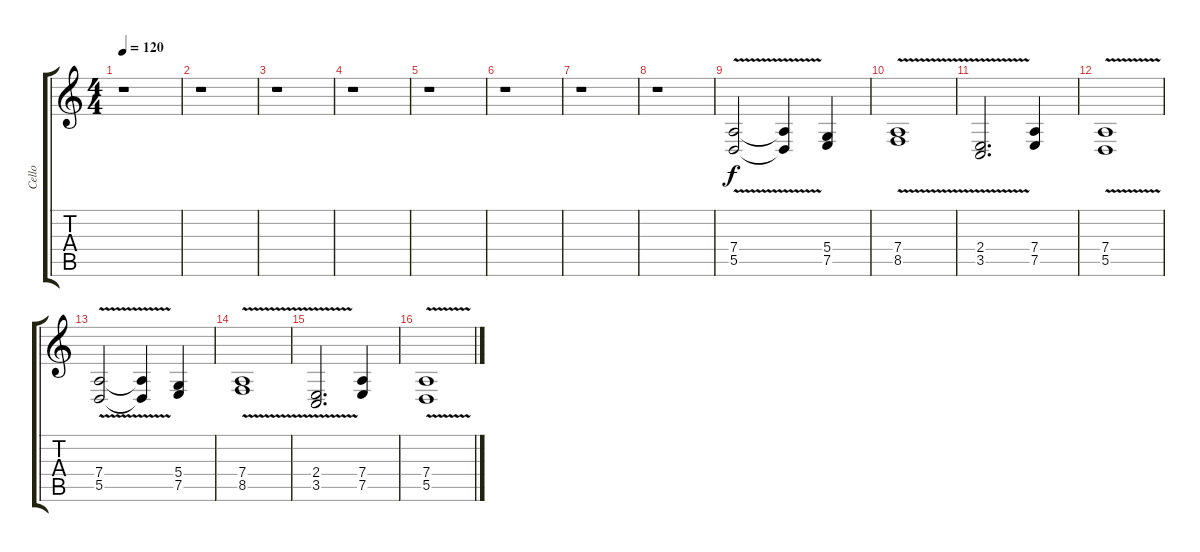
\track ("Cello" "Cello") {instrument cello}
\staff {score tabs}
\tuning (E4 B3 G3 D3 A2 E2) {hide}
\ts (4 4)
\tempo 120
\clef g2
\ks c
r.1{dy f} |
r.1 |
r.1 |
r.1 |
r.1 |
r.1 |
r.1 |
r.1 |
(7.4{v} 5.5{v}).2 (7.4{t} 5.5{t}).4 (5.4 7.5).4 |
(7.4{v} 8.5{v}).1 |
(2.4{v} 3.5{v}).2{d} (7.4 7.5).4 |
(7.4{v} 5.5{v}).1 |
(7.4{v} 5.5{v}).2 (7.4{t} 5.5{t}).4 (5.4 7.5).4 |
(7.4{v} 8.5{v}).1 |
(2.4{v} 3.5{v}).2{d} (7.4 7.5).4 |
(7.4{v} 5.5{v}).1
